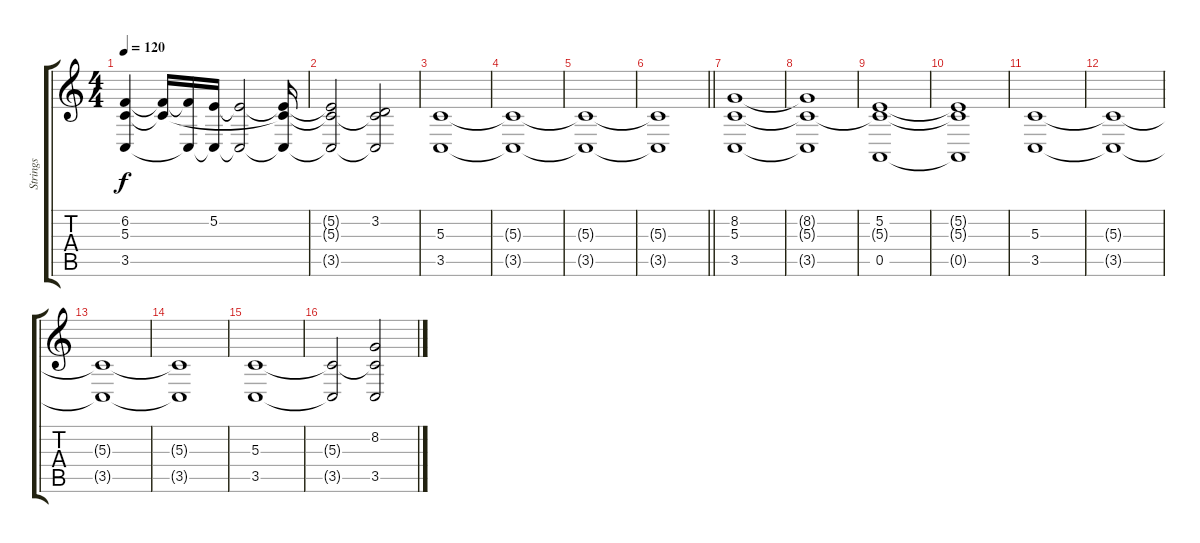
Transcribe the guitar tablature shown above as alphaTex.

\track ("Strings" "Strings") {instrument stringensemble1}
\staff {score tabs}
\tuning (E4 B3 G3 D3 A2 E2) {hide}
\ts (4 4)
\tempo 120
\clef g2
\ks c
(6.2 5.3{t} 3.5{t}).4{dy f} (6.2{t} 5.3{t}).16 (6.2{t} 3.5{t}).16 (5.2 3.5{t}).16 (5.2{t} 3.5{t}).2 (5.2{t} 5.3{t} 3.5{t}).16 |
(5.2{t} 5.3{t} 3.5{t}).2 (3.2 5.3{t} 3.5{t}).2 |
(5.3 3.5).1 |
(5.3{t} 3.5{t}).1 |
(5.3{t} 3.5{t}).1 |
\barLineRight lightlight
(5.3{t} 3.5{t}).1 |
(8.2 5.3 3.5).1 |
(8.2{t} 5.3{t} 3.5{t}).1 |
(5.2 5.3{t} 0.5).1 |
(5.2{t} 5.3{t} 0.5{t}).1 |
(5.3 3.5).1 |
(5.3{t} 3.5{t}).1 |
(5.3{t} 3.5{t}).1 |
(5.3{t} 3.5{t}).1 |
(5.3 3.5).1 |
(5.3{t} 3.5{t}).2 (8.2 5.3{t} 3.5).2
